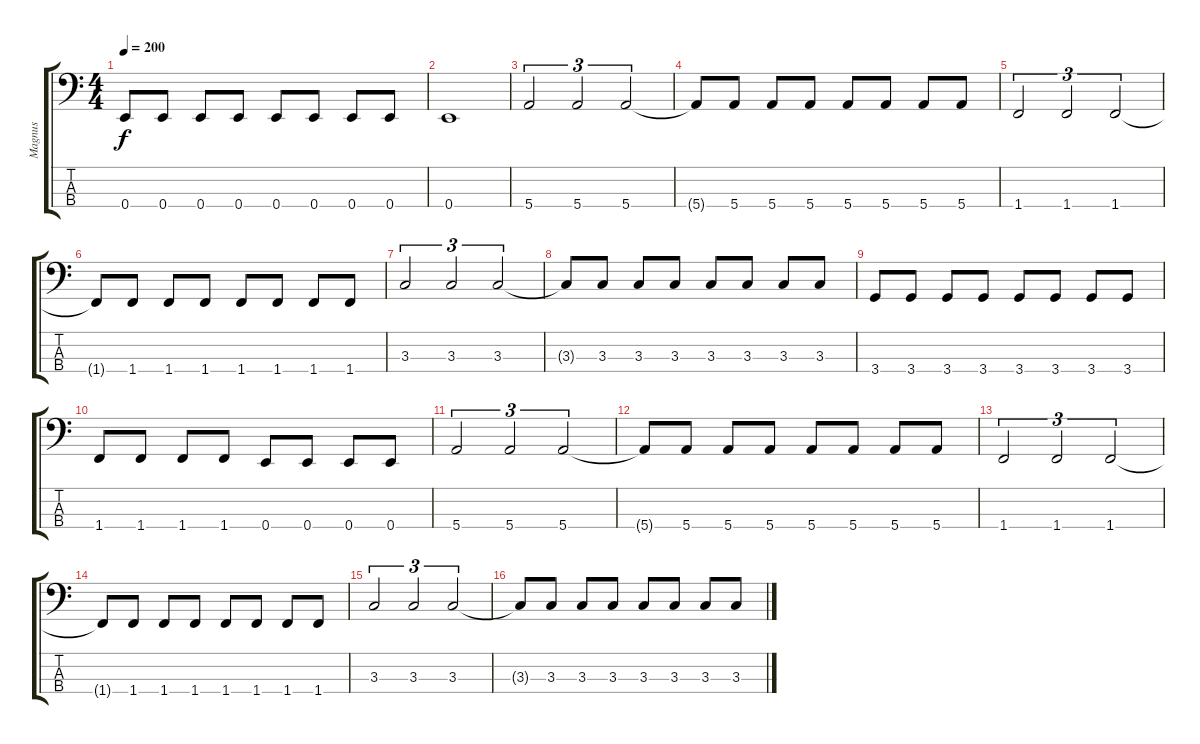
\track ("Magnus" "Magnus") {instrument electricbassfinger}
\staff {score tabs}
\tuning (G2 D2 A1 E1) {hide}
\ts (4 4)
\tempo 200
\clef f4
\ks c
0.4.8{dy f} 0.4.8 0.4.8 0.4.8 0.4.8 0.4.8 0.4.8 0.4.8 |
0.4.1 |
5.4.2{tu (3 2)} 5.4.2{tu (3 2)} 5.4.2{tu (3 2)} |
5.4{t}.8 5.4.8 5.4.8 5.4.8 5.4.8 5.4.8 5.4.8 5.4.8 |
1.4.2{tu (3 2)} 1.4.2{tu (3 2)} 1.4.2{tu (3 2)} |
1.4{t}.8 1.4.8 1.4.8 1.4.8 1.4.8 1.4.8 1.4.8 1.4.8 |
3.3.2{tu (3 2)} 3.3.2{tu (3 2)} 3.3.2{tu (3 2)} |
3.3{t}.8 3.3.8 3.3.8 3.3.8 3.3.8 3.3.8 3.3.8 3.3.8 |
3.4.8 3.4.8 3.4.8 3.4.8 3.4.8 3.4.8 3.4.8 3.4.8 |
1.4.8 1.4.8 1.4.8 1.4.8 0.4.8 0.4.8 0.4.8 0.4.8 |
5.4.2{tu (3 2)} 5.4.2{tu (3 2)} 5.4.2{tu (3 2)} |
5.4{t}.8 5.4.8 5.4.8 5.4.8 5.4.8 5.4.8 5.4.8 5.4.8 |
1.4.2{tu (3 2)} 1.4.2{tu (3 2)} 1.4.2{tu (3 2)} |
1.4{t}.8 1.4.8 1.4.8 1.4.8 1.4.8 1.4.8 1.4.8 1.4.8 |
3.3.2{tu (3 2)} 3.3.2{tu (3 2)} 3.3.2{tu (3 2)} |
3.3{t}.8 3.3.8 3.3.8 3.3.8 3.3.8 3.3.8 3.3.8 3.3.8
